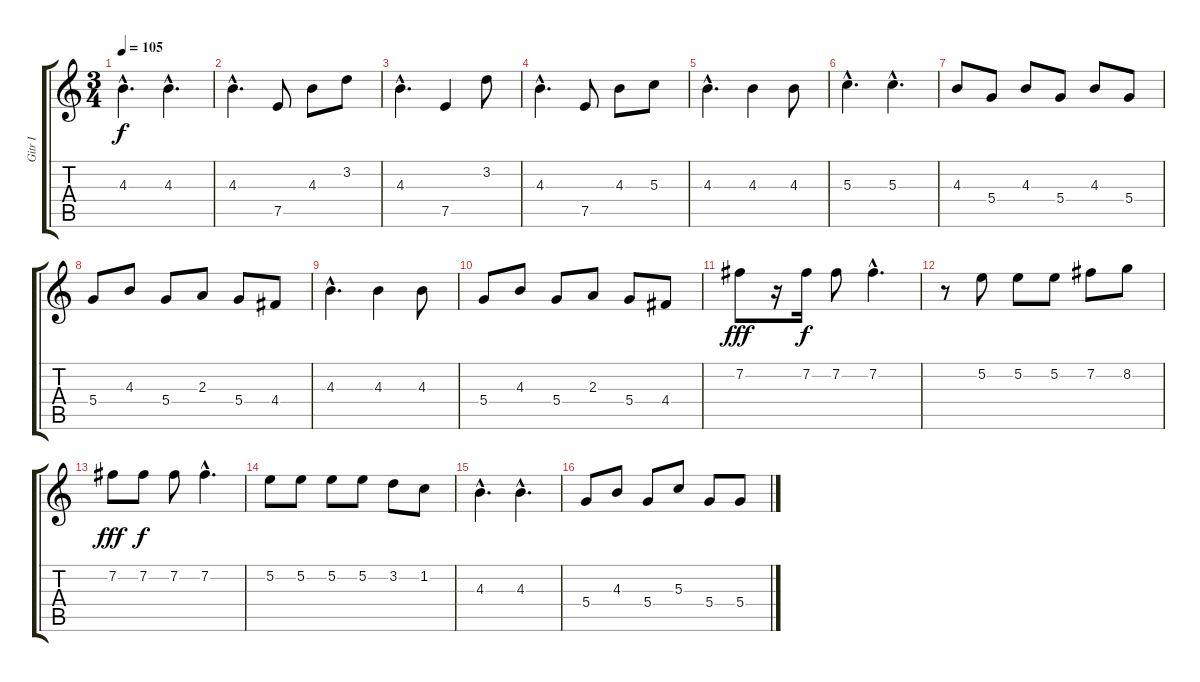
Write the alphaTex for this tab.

\track ("Gitr I" "Gitr I") {instrument electricguitarjazz}
\staff {score tabs}
\tuning (E4 B3 G3 D3 A2 E2) {hide}
\ts (3 4)
\tempo 105
\clef g2
\ks c
4.3{hac}.4{d dy f} 4.3{hac}.4{d} |
4.3{hac}.4{d} 7.5.8 4.3.8 3.2.8 |
4.3{hac}.4{d} 7.5.4 3.2.8 |
4.3{hac}.4{d} 7.5.8 4.3.8 5.3.8 |
4.3{hac}.4{d} 4.3.4 4.3.8 |
5.3{hac}.4{d} 5.3{hac}.4{d} |
4.3.8 5.4.8 4.3.8 5.4.8 4.3.8 5.4.8 |
5.4.8 4.3.8 5.4.8 2.3.8 5.4.8 4.4.8 |
4.3{hac}.4{d} 4.3.4 4.3.8 |
5.4.8 4.3.8 5.4.8 2.3.8 5.4.8 4.4.8 |
7.2.8{dy fff} r.16 7.2.16{dy f} 7.2.8 7.2{hac}.4{d} |
r.8 5.2.8 5.2.8 5.2.8 7.2.8 8.2.8 |
7.2.8{dy fff} 7.2.8{dy f} 7.2.8 7.2{hac}.4{d} |
5.2.8 5.2.8 5.2.8 5.2.8 3.2.8 1.2.8 |
4.3{hac}.4{d} 4.3{hac}.4{d} |
5.4.8 4.3.8 5.4.8 5.3.8 5.4.8 5.4.8
